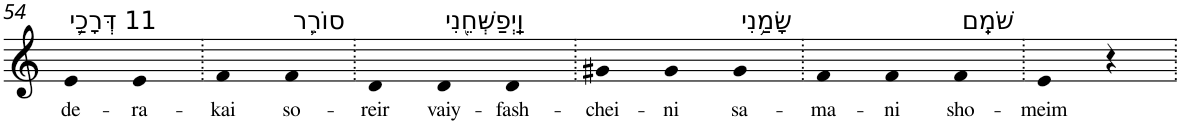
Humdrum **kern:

**kern	**text
*part1	*part1
*staff1	*staff1
*I"Piano	*
*I'Pno	*
!!LO:PB:g=z
*clefG2	*
*k[]	*
=54	=54
!LO:TX:a:t=11 דְּרָכַ֥י	!
!	!LO:LY:b
4e	de-
!	!LO:LY:b
4e	-ra-
=55.	=55.
!	!LO:LY:b
4f	-kai
!LO:TX:a:t=סוֹרֵ֛ר	!
!	!LO:LY:b
4f	so-
=56.	=56.
!	!LO:LY:b
4d	-reir
!LO:TX:a:t=וַֽיְפַשְּׁחֵ֖נִי	!
!	!LO:LY:b
4d	vaiy-
!	!LO:LY:b
4d	-fash-
=57.	=57.
!	!LO:LY:b
4g#X	-chei-
!	!LO:LY:b
4g#	-ni
!LO:TX:a:t=שָׂמַ֥נִי	!
!	!LO:LY:b
4g#	sa-
=58.	=58.
!	!LO:LY:b
4f	-ma-
!	!LO:LY:b
4f	-ni
!LO:TX:a:t=שֹׁמֵֽם	!
!	!LO:LY:b
4f	sho-
=59.	=59.
!	!LO:LY:b
4e	-meim
4r	.
=.	=.
*-	*-
